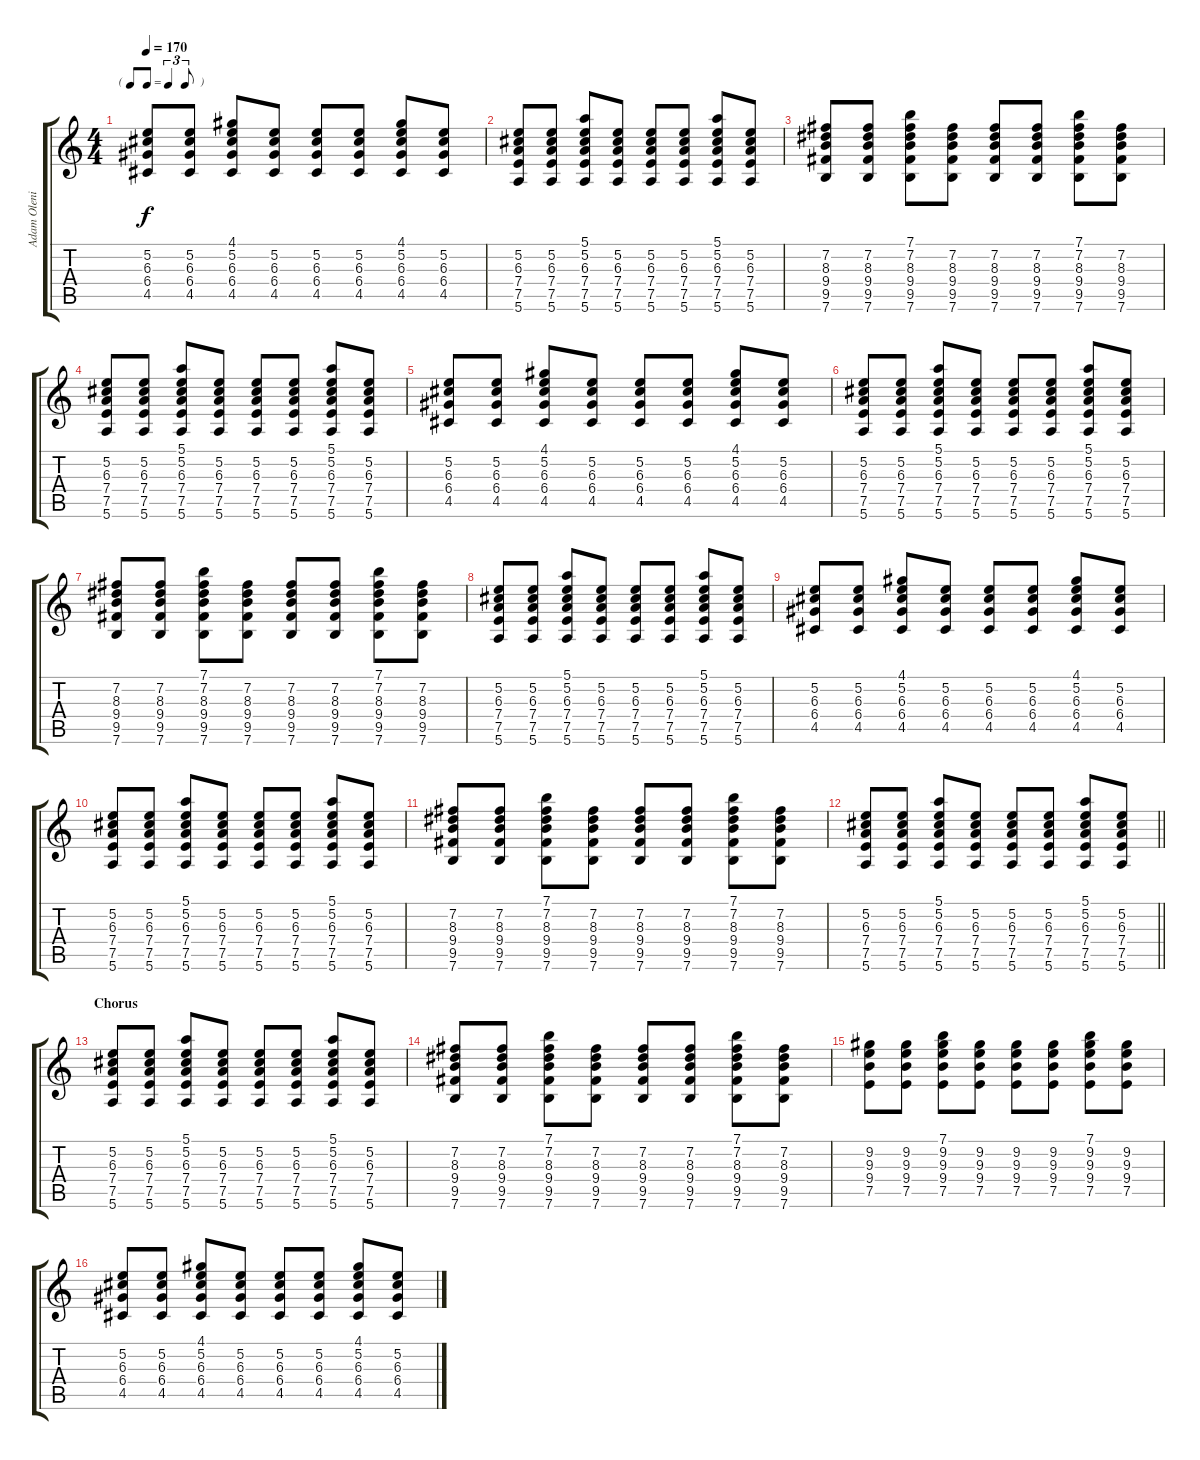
\track ("Adam Olenius - Rhythm Guitar" "Adam Oleni") {instrument electricguitarclean}
\staff {score tabs}
\tuning (E4 B3 G3 D3 A2 E2) {hide}
\ts (4 4)
\tf triplet8th
\tempo 170
\clef g2
\ks c
(5.2 6.3 6.4 4.5).8{dy f} (5.2 6.3 6.4 4.5).8 (4.1 5.2 6.3 6.4 4.5).8 (5.2 6.3 6.4 4.5).8 (5.2 6.3 6.4 4.5).8 (5.2 6.3 6.4 4.5).8 (4.1 5.2 6.3 6.4 4.5).8 (5.2 6.3 6.4 4.5).8 |
(5.2 6.3 7.4 7.5 5.6).8 (5.2 6.3 7.4 7.5 5.6).8 (5.1 5.2 6.3 7.4 7.5 5.6).8 (5.2 6.3 7.4 7.5 5.6).8 (5.2 6.3 7.4 7.5 5.6).8 (5.2 6.3 7.4 7.5 5.6).8 (5.1 5.2 6.3 7.4 7.5 5.6).8 (5.2 6.3 7.4 7.5 5.6).8 |
(7.2 8.3 9.4 9.5 7.6).8 (7.2 8.3 9.4 9.5 7.6).8 (7.1 7.2 8.3 9.4 9.5 7.6).8 (7.2 8.3 9.4 9.5 7.6).8 (7.2 8.3 9.4 9.5 7.6).8 (7.2 8.3 9.4 9.5 7.6).8 (7.1 7.2 8.3 9.4 9.5 7.6).8 (7.2 8.3 9.4 9.5 7.6).8 |
(5.2 6.3 7.4 7.5 5.6).8 (5.2 6.3 7.4 7.5 5.6).8 (5.1 5.2 6.3 7.4 7.5 5.6).8 (5.2 6.3 7.4 7.5 5.6).8 (5.2 6.3 7.4 7.5 5.6).8 (5.2 6.3 7.4 7.5 5.6).8 (5.1 5.2 6.3 7.4 7.5 5.6).8 (5.2 6.3 7.4 7.5 5.6).8 |
(5.2 6.3 6.4 4.5).8 (5.2 6.3 6.4 4.5).8 (4.1 5.2 6.3 6.4 4.5).8 (5.2 6.3 6.4 4.5).8 (5.2 6.3 6.4 4.5).8 (5.2 6.3 6.4 4.5).8 (4.1 5.2 6.3 6.4 4.5).8 (5.2 6.3 6.4 4.5).8 |
(5.2 6.3 7.4 7.5 5.6).8 (5.2 6.3 7.4 7.5 5.6).8 (5.1 5.2 6.3 7.4 7.5 5.6).8 (5.2 6.3 7.4 7.5 5.6).8 (5.2 6.3 7.4 7.5 5.6).8 (5.2 6.3 7.4 7.5 5.6).8 (5.1 5.2 6.3 7.4 7.5 5.6).8 (5.2 6.3 7.4 7.5 5.6).8 |
(7.2 8.3 9.4 9.5 7.6).8 (7.2 8.3 9.4 9.5 7.6).8 (7.1 7.2 8.3 9.4 9.5 7.6).8 (7.2 8.3 9.4 9.5 7.6).8 (7.2 8.3 9.4 9.5 7.6).8 (7.2 8.3 9.4 9.5 7.6).8 (7.1 7.2 8.3 9.4 9.5 7.6).8 (7.2 8.3 9.4 9.5 7.6).8 |
(5.2 6.3 7.4 7.5 5.6).8 (5.2 6.3 7.4 7.5 5.6).8 (5.1 5.2 6.3 7.4 7.5 5.6).8 (5.2 6.3 7.4 7.5 5.6).8 (5.2 6.3 7.4 7.5 5.6).8 (5.2 6.3 7.4 7.5 5.6).8 (5.1 5.2 6.3 7.4 7.5 5.6).8 (5.2 6.3 7.4 7.5 5.6).8 |
(5.2 6.3 6.4 4.5).8 (5.2 6.3 6.4 4.5).8 (4.1 5.2 6.3 6.4 4.5).8 (5.2 6.3 6.4 4.5).8 (5.2 6.3 6.4 4.5).8 (5.2 6.3 6.4 4.5).8 (4.1 5.2 6.3 6.4 4.5).8 (5.2 6.3 6.4 4.5).8 |
(5.2 6.3 7.4 7.5 5.6).8 (5.2 6.3 7.4 7.5 5.6).8 (5.1 5.2 6.3 7.4 7.5 5.6).8 (5.2 6.3 7.4 7.5 5.6).8 (5.2 6.3 7.4 7.5 5.6).8 (5.2 6.3 7.4 7.5 5.6).8 (5.1 5.2 6.3 7.4 7.5 5.6).8 (5.2 6.3 7.4 7.5 5.6).8 |
(7.2 8.3 9.4 9.5 7.6).8 (7.2 8.3 9.4 9.5 7.6).8 (7.1 7.2 8.3 9.4 9.5 7.6).8 (7.2 8.3 9.4 9.5 7.6).8 (7.2 8.3 9.4 9.5 7.6).8 (7.2 8.3 9.4 9.5 7.6).8 (7.1 7.2 8.3 9.4 9.5 7.6).8 (7.2 8.3 9.4 9.5 7.6).8 |
\barLineRight lightlight
(5.2 6.3 7.4 7.5 5.6).8 (5.2 6.3 7.4 7.5 5.6).8 (5.1 5.2 6.3 7.4 7.5 5.6).8 (5.2 6.3 7.4 7.5 5.6).8 (5.2 6.3 7.4 7.5 5.6).8 (5.2 6.3 7.4 7.5 5.6).8 (5.1 5.2 6.3 7.4 7.5 5.6).8 (5.2 6.3 7.4 7.5 5.6).8 |
\section ("" "Chorus")
(5.2 6.3 7.4 7.5 5.6).8 (5.2 6.3 7.4 7.5 5.6).8 (5.1 5.2 6.3 7.4 7.5 5.6).8 (5.2 6.3 7.4 7.5 5.6).8 (5.2 6.3 7.4 7.5 5.6).8 (5.2 6.3 7.4 7.5 5.6).8 (5.1 5.2 6.3 7.4 7.5 5.6).8 (5.2 6.3 7.4 7.5 5.6).8 |
(7.2 8.3 9.4 9.5 7.6).8 (7.2 8.3 9.4 9.5 7.6).8 (7.1 7.2 8.3 9.4 9.5 7.6).8 (7.2 8.3 9.4 9.5 7.6).8 (7.2 8.3 9.4 9.5 7.6).8 (7.2 8.3 9.4 9.5 7.6).8 (7.1 7.2 8.3 9.4 9.5 7.6).8 (7.2 8.3 9.4 9.5 7.6).8 |
(9.2 9.3 9.4 7.5).8 (9.2 9.3 9.4 7.5).8 (7.1 9.2 9.3 9.4 7.5).8 (9.2 9.3 9.4 7.5).8 (9.2 9.3 9.4 7.5).8 (9.2 9.3 9.4 7.5).8 (7.1 9.2 9.3 9.4 7.5).8 (9.2 9.3 9.4 7.5).8 |
(5.2 6.3 6.4 4.5).8 (5.2 6.3 6.4 4.5).8 (4.1 5.2 6.3 6.4 4.5).8 (5.2 6.3 6.4 4.5).8 (5.2 6.3 6.4 4.5).8 (5.2 6.3 6.4 4.5).8 (4.1 5.2 6.3 6.4 4.5).8 (5.2 6.3 6.4 4.5).8
